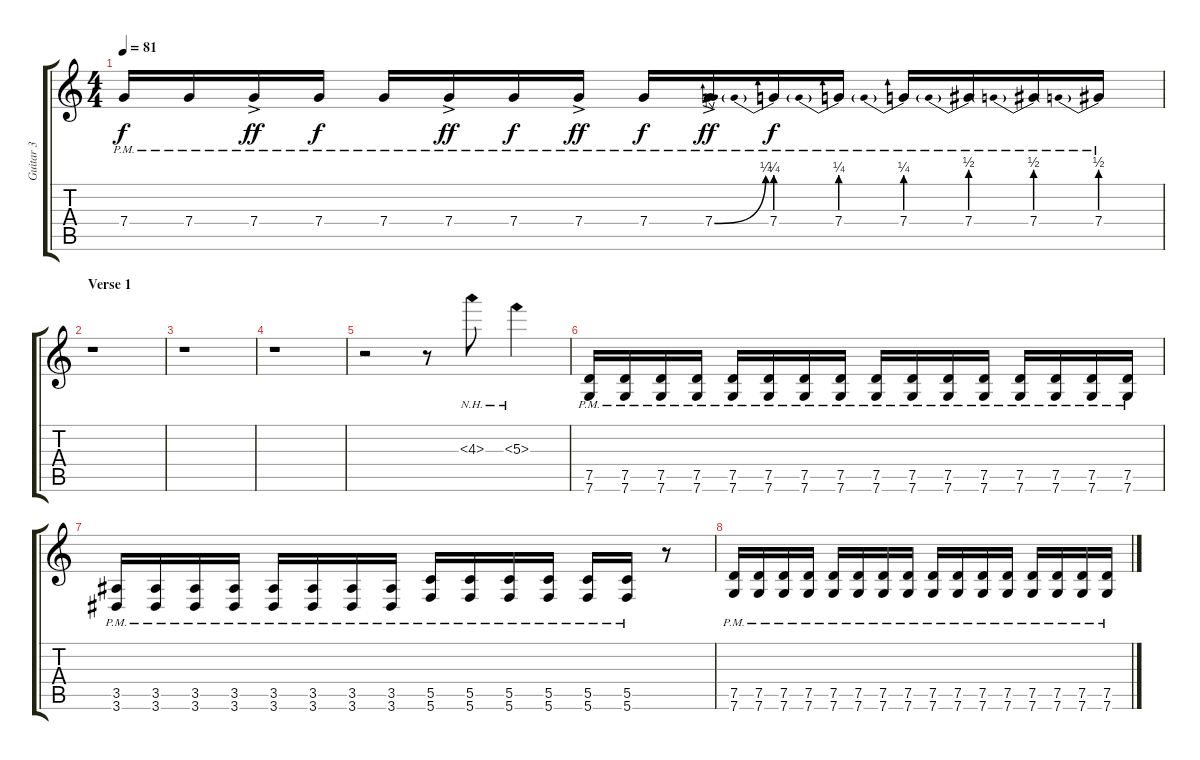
\track ("Guitar 3" "Guitar 3") {instrument distortionguitar}
\staff {score tabs}
\tuning (D4 A3 F3 C3 G2 C2) {hide}
\ts (4 4)
\tempo 81
\clef g2
\ks c
7.4{pm}.16{dy f} 7.4{pm}.16 7.4{ac pm}.16{dy ff} 7.4{pm}.16{dy f} 7.4{pm}.16 7.4{ac pm}.16{dy ff} 7.4{pm}.16{dy f} 7.4{ac pm}.16{dy ff} 7.4{pm}.16{dy f} 7.4{be (bend 0 0 60 1) ac pm}.16{dy ff} 7.4{be (prebend 0 1 60 1) pm}.16{dy f} 7.4{be (prebend 0 1 60 1) pm}.16 7.4{be (prebend 0 1 60 1) pm}.16 7.4{be (prebend 0 2 60 2) pm}.16 7.4{be (prebend 0 2 60 2) pm}.16 7.4{be (prebend 0 2 60 2) pm}.16 |
\section ("" "Verse 1")
r.1 |
r.1 |
r.1 |
r.2 r.8 4.3{nh}.8 5.3{nh}.4 |
(7.5{pm} 7.6{pm}).16 (7.5{pm} 7.6{pm}).16 (7.5{pm} 7.6{pm}).16 (7.5{pm} 7.6{pm}).16 (7.5{pm} 7.6{pm}).16 (7.5{pm} 7.6{pm}).16 (7.5{pm} 7.6{pm}).16 (7.5{pm} 7.6{pm}).16 (7.5{pm} 7.6{pm}).16 (7.5{pm} 7.6{pm}).16 (7.5{pm} 7.6{pm}).16 (7.5{pm} 7.6{pm}).16 (7.5{pm} 7.6{pm}).16 (7.5{pm} 7.6{pm}).16 (7.5{pm} 7.6{pm}).16 (7.5{pm} 7.6{pm}).16 |
(3.5{pm} 3.6{pm}).16 (3.5{pm} 3.6{pm}).16 (3.5{pm} 3.6{pm}).16 (3.5{pm} 3.6{pm}).16 (3.5{pm} 3.6{pm}).16 (3.5{pm} 3.6{pm}).16 (3.5{pm} 3.6{pm}).16 (3.5{pm} 3.6{pm}).16 (5.5{pm} 5.6{pm}).16 (5.5{pm} 5.6{pm}).16 (5.5{pm} 5.6{pm}).16 (5.5{pm} 5.6{pm}).16 (5.5{pm} 5.6{pm}).16 (5.5{pm} 5.6{pm}).16 r.8 |
(7.5{pm} 7.6{pm}).16 (7.5{pm} 7.6{pm}).16 (7.5{pm} 7.6{pm}).16 (7.5{pm} 7.6{pm}).16 (7.5{pm} 7.6{pm}).16 (7.5{pm} 7.6{pm}).16 (7.5{pm} 7.6{pm}).16 (7.5{pm} 7.6{pm}).16 (7.5{pm} 7.6{pm}).16 (7.5{pm} 7.6{pm}).16 (7.5{pm} 7.6{pm}).16 (7.5{pm} 7.6{pm}).16 (7.5{pm} 7.6{pm}).16 (7.5{pm} 7.6{pm}).16 (7.5{pm} 7.6{pm}).16 (7.5{pm} 7.6{pm}).16
